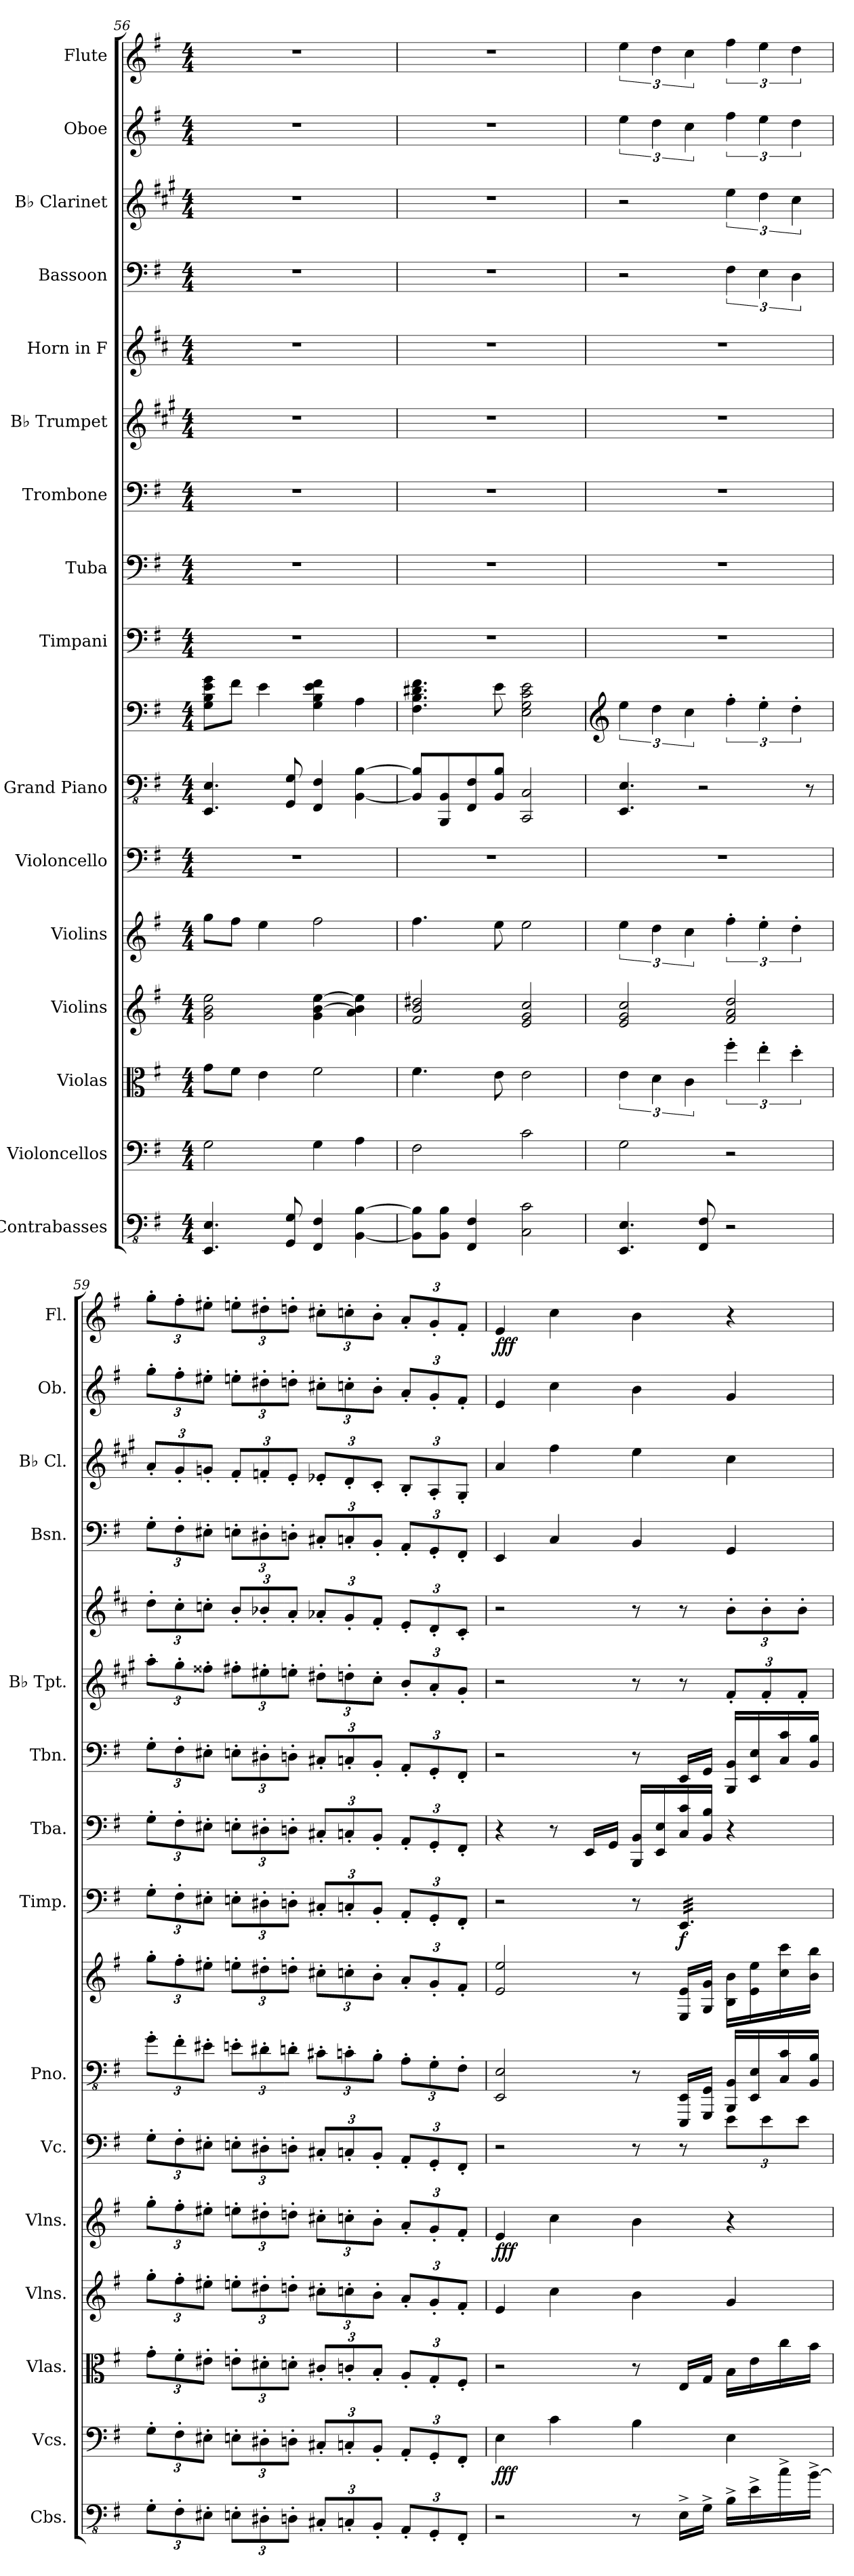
**kern	**kern	**dynam	**kern	**kern	**kern	**dynam	**kern	**kern	**kern	**kern	**dynam	**kern	**kern	**kern	**kern	**kern	**kern	**kern	**kern	**dynam
*part16	*part15	*part15	*part14	*part13	*part12	*part12	*part11	*part10	*part10	*part9	*part9	*part8	*part7	*part6	*part5	*part4	*part3	*part2	*part1	*part1
*staff17	*staff16	*staff16	*staff15	*staff14	*staff13	*staff13	*staff12	*staff11	*staff10	*staff9	*staff9	*staff8	*staff7	*staff6	*staff5	*staff4	*staff3	*staff2	*staff1	*staff1
*I"Contrabasses	*I"Violoncellos	*	*I"Violas	*I"Violins	*I"Violins	*	*I"Violoncello	*I"Grand Piano	*	*I"Timpani	*	*I"Tuba	*I"Trombone	*I"B♭ Trumpet	*I"Horn in F	*I"Bassoon	*I"B♭ Clarinet	*I"Oboe	*I"Flute	*
*I'Cbs.	*I'Vcs.	*	*I'Vlas.	*I'Vlns.	*I'Vlns.	*	*I'Vc.	*I'Pno.	*	*I'Timp.	*	*I'Tba.	*I'Tbn.	*I'B♭ Tpt.	*	*I'Bsn.	*I'B♭ Cl.	*I'Ob.	*I'Fl.	*
*clefFv4	*clefF4	*	*clefC3	*clefG2	*clefG2	*	*clefF4	*clefFv4	*clefF4	*clefF4	*	*clefF4	*clefF4	*clefG2	*clefG2	*clefF4	*clefG2	*clefG2	*clefG2	*
*	*	*	*	*	*	*	*	*	*	*	*	*	*	*ITrd1c2	*ITrd4c7	*	*ITrd1c2	*	*	*
*k[f#]	*k[f#]	*	*k[f#]	*k[f#]	*k[f#]	*	*k[f#]	*k[f#]	*k[f#]	*k[f#]	*	*k[f#]	*k[f#]	*k[f#]	*k[f#]	*k[f#]	*k[f#]	*k[f#]	*k[f#]	*
*M4/4	*M4/4	*	*M4/4	*M4/4	*M4/4	*	*M4/4	*M4/4	*M4/4	*M4/4	*	*M4/4	*M4/4	*M4/4	*M4/4	*M4/4	*M4/4	*M4/4	*M4/4	*
=56	=56	=56	=56	=56	=56	=56	=56	=56	=56	=56	=56	=56	=56	=56	=56	=56	=56	=56	=56	=56
4.EEE/ 4.EE/	2G\	.	8g\L	2g\ 2b\ 2ee\	8gg\L	.	1r	4.EEE/ 4.EE/	8G\ 8B\ 8e\ 8g\L	1r	.	1r	1r	1r	1r	1r	1r	1r	1r	.
.	.	.	8f#\J	.	8ff#\J	.	.	.	8f#\J	.	.	.	.	.	.	.	.	.	.	.
.	.	.	4e\	.	4ee\	.	.	.	4e\	.	.	.	.	.	.	.	.	.	.	.
8GGG/ 8GG/	.	.	.	.	.	.	.	8GGG/ 8GG/	.	.	.	.	.	.	.	.	.	.	.	.
4FFF#/ 4FF#/	4G\	.	2f#\	4g\ [4b\ [4ee\	2ff#\	.	.	4FFF#/ 4FF#/	4G\ 4B\ 4e\ 4f#\	.	.	.	.	.	.	.	.	.	.	.
[4BBB\ [4BB\	4A\	.	.	4a\ 4b\] 4ee\]	.	.	.	[4BBB\ [4BB\	4A\	.	.	.	.	.	.	.	.	.	.	.
=57	=57	=57	=57	=57	=57	=57	=57	=57	=57	=57	=57	=57	=57	=57	=57	=57	=57	=57	=57	=57
8BBB\] 8BB\]L	2F#\	.	4.f#\	2f#/ 2b/ 2dd#X/	4.ff#\	.	1r	8BBB/] 8BB/]L	4.F#\ 4.B\ 4.d#X\ 4.f#\	1r	.	1r	1r	1r	1r	1r	1r	1r	1r	.
8BBB\ 8BB\J	.	.	.	.	.	.	.	8BBBB/ 8BBB/	.	.	.	.	.	.	.	.	.	.	.	.
4FFF#/ 4FF#/	.	.	.	.	.	.	.	8FFF#/ 8FF#/	.	.	.	.	.	.	.	.	.	.	.	.
.	.	.	8e\	.	8ee\	.	.	8BBB/ 8BB/J	8e\	.	.	.	.	.	.	.	.	.	.	.
2CC\ 2C\	2c\	.	2e\	2e/ 2g/ 2cc/	2ee\	.	.	2CCC/ 2CC/	2E\ 2G\ 2c\ 2e\	.	.	.	.	.	.	.	.	.	.	.
=58	=58	=58	=58	=58	=58	=58	=58	=58	=58	=58	=58	=58	=58	=58	=58	=58	=58	=58	=58	=58
*	*	*	*	*	*	*	*	*	*clefG2	*	*	*	*	*	*	*	*	*	*	*
4.EEE/ 4.EE/	2G\	.	6e\	2e/ 2g/ 2cc/	6ee\	.	1r	4.EEE/ 4.EE/	6ee\	1r	.	1r	1r	1r	1r	2r	2r	6ee\	6ee\	.
.	.	.	6d\	.	6dd\	.	.	.	6dd\	.	.	.	.	.	.	.	.	6dd\	6dd\	.
.	.	.	6c\	.	6cc\	.	.	.	6cc\	.	.	.	.	.	.	.	.	6cc\	6cc\	.
8FFF#/ 8FF#/	.	.	.	.	.	.	.	2r	.	.	.	.	.	.	.	.	.	.	.	.
2r	2r	.	6ff#'\	2f#/ 2a/ 2dd/	6ff#'\	.	.	.	6ff#'\	.	.	.	.	.	.	6F#\	6dd\	6ff#\	6ff#\	.
.	.	.	6ee'\	.	6ee'\	.	.	.	6ee'\	.	.	.	.	.	.	6E\	6cc\	6ee\	6ee\	.
.	.	.	6dd'\	.	6dd'\	.	.	.	6dd'\	.	.	.	.	.	.	6D\	6b\	6dd\	6dd\	.
.	.	.	.	.	.	.	.	8r	.	.	.	.	.	.	.	.	.	.	.	.
!!LO:PB:g=z
=59	=59	=59	=59	=59	=59	=59	=59	=59	=59	=59	=59	=59	=59	=59	=59	=59	=59	=59	=59	=59
*Xbrackettup	*Xbrackettup	*	*Xbrackettup	*Xbrackettup	*Xbrackettup	*	*Xbrackettup	*Xbrackettup	*Xbrackettup	*Xbrackettup	*	*Xbrackettup	*Xbrackettup	*Xbrackettup	*Xbrackettup	*Xbrackettup	*Xbrackettup	*Xbrackettup	*Xbrackettup	*
12GG'\L	12G'\L	.	12g'\L	12gg'\L	12gg'\L	.	12G'\L	12G'\L	12gg'\L	12G'\L	.	12G'\L	12G'\L	12gg'\L	12g'\L	12G'\L	12g'/L	12gg'\L	12gg'\L	.
12FF#'\	12F#'\	.	12f#'\	12ff#'\	12ff#'\	.	12F#'\	12F#'\	12ff#'\	12F#'\	.	12F#'\	12F#'\	12ff#'\	12f#'\	12F#'\	12f#'/	12ff#'\	12ff#'\	.
12EE#X'\J	12E#X'\J	.	12e#X'\J	12ee#X'\J	12ee#X'\J	.	12E#X'\J	12E#X'\J	12ee#X'\J	12E#X'\J	.	12E#X'\J	12E#X'\J	12ee#X'\J	12fn'\J	12E#X'\J	12fn'/J	12ee#X'\J	12ee#X'\J	.
12EEn'\L	12En'\L	.	12en'\L	12een'\L	12een'\L	.	12En'\L	12En'\L	12een'\L	12En'\L	.	12En'\L	12En'\L	12een'\L	12e'/L	12En'\L	12e'/L	12een'\L	12een'\L	.
12DD#X'\	12D#X'\	.	12d#X'\	12dd#X'\	12dd#X'\	.	12D#X'\	12D#X'\	12dd#X'\	12D#X'\	.	12D#X'\	12D#X'\	12dd#X'\	12e-X'/	12D#X'\	12e-X'/	12dd#X'\	12dd#X'\	.
12DDn'\J	12Dn'\J	.	12dn'\J	12ddn'\J	12ddn'\J	.	12Dn'\J	12Dn'\J	12ddn'\J	12Dn'\J	.	12Dn'\J	12Dn'\J	12ddn'\J	12d'/J	12Dn'\J	12d'/J	12ddn'\J	12ddn'\J	.
12CC#X'/L	12C#X'/L	.	12c#X'/L	12cc#X'\L	12cc#X'\L	.	12C#X'/L	12C#X'\L	12cc#X'\L	12C#X'/L	.	12C#X'/L	12C#X'/L	12cc#X'\L	12d-X'/L	12C#X'/L	12d-X'/L	12cc#X'\L	12cc#X'\L	.
12CCn'/	12Cn'/	.	12cn'/	12ccn'\	12ccn'\	.	12Cn'/	12Cn'\	12ccn'\	12Cn'/	.	12Cn'/	12Cn'/	12ccn'\	12c'/	12Cn'/	12c'/	12ccn'\	12ccn'\	.
12BBB'/J	12BB'/J	.	12B'/J	12b'\J	12b'\J	.	12BB'/J	12BB'\J	12b'\J	12BB'/J	.	12BB'/J	12BB'/J	12b'\J	12B'/J	12BB'/J	12B'/J	12b'\J	12b'\J	.
12AAA'/L	12AA'/L	.	12A'/L	12a'/L	12a'/L	.	12AA'/L	12AA'\L	12a'/L	12AA'/L	.	12AA'/L	12AA'/L	12a'/L	12A'/L	12AA'/L	12A'/L	12a'/L	12a'/L	.
12GGG'/	12GG'/	.	12G'/	12g'/	12g'/	.	12GG'/	12GG'\	12g'/	12GG'/	.	12GG'/	12GG'/	12g'/	12G'/	12GG'/	12G'/	12g'/	12g'/	.
12FFF#'/J	12FF#'/J	.	12F#'/J	12f#'/J	12f#'/J	.	12FF#'/J	12FF#'\J	12f#'/J	12FF#'/J	.	12FF#'/J	12FF#'/J	12f#'/J	12F#'/J	12FF#'/J	12F#'/J	12f#'/J	12f#'/J	.
=60	=60	=60	=60	=60	=60	=60	=60	=60	=60	=60	=60	=60	=60	=60	=60	=60	=60	=60	=60	=60
!	!	!LO:DY:b	!	!	!	!LO:DY:b	!	!	!	!	!	!	!	!	!	!	!	!	!	!LO:DY:b
2r	4E\	fff	2r	4e/	4e/	fff	2r	2EEE/ 2EE/	2e/ 2ee/	2r	.	4r	2r	2r	2r	4EE/	4g/	4e/	4e/	fff
.	4c\	.	.	4cc\	4cc\	.	.	.	.	.	.	8r	.	.	.	4C/	4ee\	4cc\	4cc\	.
.	.	.	.	.	.	.	.	.	.	.	.	16EE/LL	.	.	.	.	.	.	.	.
.	.	.	.	.	.	.	.	.	.	.	.	16GG/JJ	.	.	.	.	.	.	.	.
8r	4B\	.	8r	4b\	4b\	.	8r	8r	8r	8r	.	16BBB/ 16BB/LL	8r	8r	8r	4BB/	4dd\	4b\	4b\	.
.	.	.	.	.	.	.	.	.	.	.	.	16EE/ 16E/	.	.	.	.	.	.	.	.
!	!	!	!	!	!	!	!	!	!	!	!LO:DY:b	!	!	!	!	!	!	!	!	!
*	*	*	*	*	*	*	*	*	*	*tremolo	*	*	*	*	*	*	*	*	*	*
16EE^\LL	.	.	16E/LL	.	.	.	8r	16EEEE/ 16EEE/LL	16E/ 16e/LL	32EE/LLL	f	16C/ 16c/	16EE/LL	8r	8r	.	.	.	.	.
.	.	.	.	.	.	.	.	.	.	32EE/	.	.	.	.	.	.	.	.	.	.
16GG^\JJ	.	.	16G/JJ	.	.	.	.	16GGGG/ 16GGG/JJ	16G/ 16g/JJ	32EE/	.	16BB/ 16B/JJ	16GG/JJ	.	.	.	.	.	.	.
.	.	.	.	.	.	.	.	.	.	32EE/	.	.	.	.	.	.	.	.	.	.
16BB^\LL	4E\	.	16B\LL	4g/	4r	.	12e\L	16BBBB/ 16BBB/LL	16B\ 16b\LL	32EE/	.	4r	16BBB/ 16BB/LL	12e'/L	12e'\L	4GG/	4b\	4g/	4r	.
.	.	.	.	.	.	.	.	.	.	32EE/	.	.	.	.	.	.	.	.	.	.
16E^\	.	.	16e\	.	.	.	.	16EEE/ 16EE/	16e\ 16ee\	32EE/	.	.	16EE/ 16E/	.	.	.	.	.	.	.
.	.	.	.	.	.	.	12e\	.	.	.	.	.	.	12e'/	12e'\	.	.	.	.	.
.	.	.	.	.	.	.	.	.	.	32EE/	.	.	.	.	.	.	.	.	.	.
16c^\	.	.	16cc\	.	.	.	.	16CC/ 16C/	16cc\ 16ccc\	32EE/	.	.	16C/ 16c/	.	.	.	.	.	.	.
.	.	.	.	.	.	.	.	.	.	32EE/	.	.	.	.	.	.	.	.	.	.
.	.	.	.	.	.	.	12e\J	.	.	.	.	.	.	12e'/J	12e'\J	.	.	.	.	.
[16B^\JJ	.	.	16b\JJ	.	.	.	.	16BBB/ 16BB/JJ	16b\ 16bb\JJ	32EE/	.	.	16BB/ 16B/JJ	.	.	.	.	.	.	.
.	.	.	.	.	.	.	.	.	.	32EE/JJJ	.	.	.	.	.	.	.	.	.	.
*	*	*	*	*	*	*	*	*	*	*Xtremolo	*	*	*	*	*	*	*	*	*	*
=	=	=	=	=	=	=	=	=	=	=	=	=	=	=	=	=	=	=	=	=
*-	*-	*-	*-	*-	*-	*-	*-	*-	*-	*-	*-	*-	*-	*-	*-	*-	*-	*-	*-	*-
